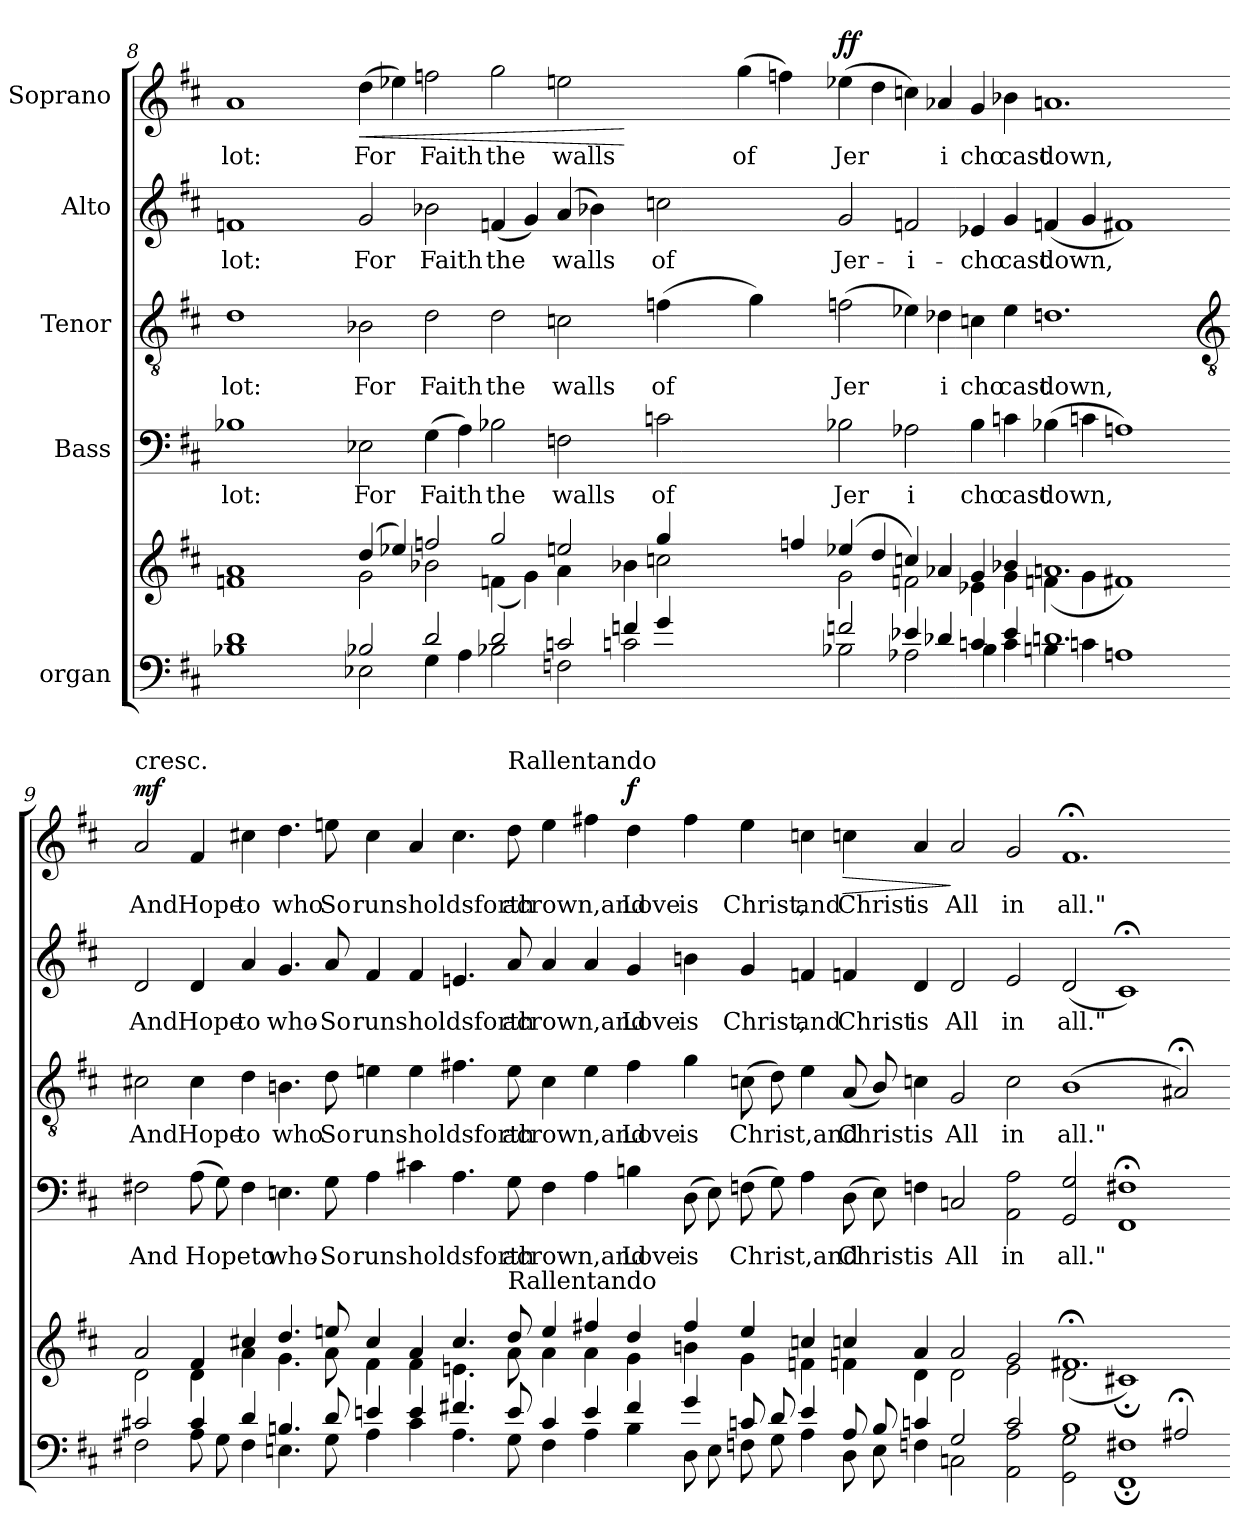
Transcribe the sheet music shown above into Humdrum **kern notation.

**kern	**kern	**kern	**text	**kern	**text	**kern	**text	**kern	**text	**dynam
*part5	*part5	*part4	*part4	*part3	*part3	*part2	*part2	*part1	*part1	*part1
*staff6	*staff5	*staff4	*staff4	*staff3	*staff3	*staff2	*staff2	*staff1	*staff1	*staff1
*I"organ	*	*I"Bass	*	*I"Tenor	*	*I"Alto	*	*I"Soprano	*	*
!!LO:LB:g=z
*clefF4	*clefG2	*clefF4	*	*clefGv2	*	*clefG2	*	*clefG2	*	*
*k[f#c#]	*k[f#c#]	*k[f#c#]	*	*k[f#c#]	*	*k[f#c#]	*	*k[f#c#]	*	*
*D:	*D:	*D:	*	*D:	*	*D:	*	*D:	*	*
=8	=8	=8	=8	=8	=8	=8	=8	=8	=8	=8
*^	*^	*	*	*	*	*	*	*	*	*
!	!	!	!	!	!LO:LY:b	!	!LO:LY:b	!	!LO:LY:b	!	!LO:LY:b	!
1B-X/ 1d/	4ryy	1fn/ 1a/	4ryy	1B-X	lot:	1d	lot:	1fn	lot:	1a	lot:	.
.	4ryy	.	4ryy	.	.	.	.	.	.	.	.	.
.	4ryy	.	4ryy	.	.	.	.	.	.	.	.	.
.	4ryy	.	4ryy	.	.	.	.	.	.	.	.	.
!	!	!	!	!	!LO:LY:b	!	!LO:LY:b	!	!LO:LY:b	!	!LO:LY:b	!LO:HP:b
2B-X/	2E-X\	(>4dd/	2g\	2E-X\	For	2B-X\	For	2g/	For	(>4dd\	For	<
.	.	4ee-X/)	.	.	.	.	.	.	.	4ee-X\)	.	.
!	!	!	!	!	!LO:LY:b	!	!LO:LY:b	!	!LO:LY:b	!	!LO:LY:b	!
2d/	4G\	2ffn/	2b-X\	(>4G\	Faith	2d\	Faith	2b-X\	Faith	2ffn\	Faith	.
.	4A\	.	.	4A\)	.	.	.	.	.	.	.	.
!	!	!	!	!	!LO:LY:b	!	!LO:LY:b	!	!LO:LY:b	!	!LO:LY:b	!
2d/	2B-X\	2gg/	(<4fn\	2B-X\	the	2d\	the	(<4fn/	the	2gg\	the	.
.	.	.	4g\)	.	.	.	.	4g/)	.	.	.	.
!	!	!	!	!	!LO:LY:b	!	!LO:LY:b	!	!LO:LY:b	!	!LO:LY:b	!
2cn/	2Fn\	2een/	4a\	2Fn\	walls	2cn\	walls	(>4a/	walls	2een\	walls	.
.	.	.	4ryy	.	.	.	.	4b-X\)	.	.	.	.
4fn/	2cn\	4b-X\	4ryy	4ryy	.	4ryy	.	4ryy	.	4ryy	.	[
!	!	!	!	!	!LO:LY:b	!	!LO:LY:b	!	!LO:LY:b	!	!	!
4g/	.	2ccn\	4gg/	2cn\	of	(>4fn\	of	2ccn\	of	64ryy	.	.
.	.	.	.	.	.	.	.	.	.	64ryy	.	.
.	.	.	.	.	.	.	.	.	.	64ryy	.	.
.	.	.	.	.	.	.	.	.	.	64ryy	.	.
.	.	.	.	.	.	.	.	.	.	64ryy	.	.
.	.	.	.	.	.	.	.	.	.	64ryy	.	.
.	.	.	.	.	.	.	.	.	.	64ryy	.	.
.	.	.	.	.	.	.	.	.	.	64ryy	.	.
.	.	.	.	.	.	.	.	.	.	64ryy	.	.
.	.	.	.	.	.	.	.	.	.	64ryy	.	.
.	.	.	.	.	.	.	.	.	.	64ryy	.	.
.	.	.	.	.	.	.	.	.	.	64ryy	.	.
.	.	.	.	.	.	.	.	.	.	64ryy	.	.
!	!	!	!	!	!	!	!	!	!	!	!LO:LY:b	!
.	.	.	.	.	.	.	.	.	.	(>4gg\	of	.
4ryy	4ryy	.	4ryy	.	.	4g\)	.	.	.	.	.	.
.	.	.	.	.	.	.	.	.	.	4ffn\)	.	.
4ryy	4ryy	4ffn/	4ryy	4ryy	.	4ryy	.	4ryy	.	.	.	.
.	.	.	.	.	.	.	.	.	.	64ryy	.	.
.	.	.	.	.	.	.	.	.	.	64ryy	.	.
.	.	.	.	.	.	.	.	.	.	64ryy	.	.
!	!	!	!	!	!LO:LY:b	!	!LO:LY:b	!	!LO:LY:b	!	!LO:LY:b	!LO:DY:a
2fn/	2B-X\	(>4ee-X/	2g\	2B-X\	Jer	(>2fn\	Jer	2g/	Jer-	(>4ee-X\	Jer	ff
.	.	4dd/	.	.	.	.	.	.	.	4dd\	.	.
!	!	!	!	!	!LO:LY:b	!	!	!	!LO:LY:b	!	!	!
4e-X/	2A-X\	4ccn/)	2fn\	2A-X\	i	4e-X\)	.	2fn/	-i-	4ccn\)	.	.
!	!	!	!	!	!	!	!LO:LY:b	!	!	!	!LO:LY:b	!
4d-X/	.	4a-X/	.	.	.	4d-X\	i	.	.	4a-X/	i	.
!	!	!	!	!	!LO:LY:b	!	!LO:LY:b	!	!LO:LY:b	!	!LO:LY:b	!
4cn/	4B-\	4g/	4e-X\	4B-\	cho	4cn\	cho	4e-X/	-cho	4g/	cho	.
!	!	!	!	!	!LO:LY:b	!	!LO:LY:b	!	!LO:LY:b	!	!LO:LY:b	!
4e-/	4c\	4b-X/	4g\	4cn\	cast	4e-\	cast	4g/	cast	4b-X\	cast	.
!	!	!	!	!	!LO:LY:b	!	!LO:LY:b	!	!LO:LY:b	!	!LO:LY:b	!
1.dn/	4Bn\	1.an/	(<4fn\	(>4B-X\	down,	1.dn	down,	(<4fn/	down,	1.an	down,	.
.	4cn\	.	4g\	4cn\	.	.	.	4g/	.	.	.	.
.	1An\	.	1f#X\)	1An)	.	.	.	1f#X)	.	.	.	.
!!LO:LB:g=z
=9-	=9-	=9-	=9-	=9-	=9-	=9-	=9-	=9-	=9-	=9-	=9-	=9-
*	*	*	*	*	*	*clefGv2	*	*	*	*	*	*
!	!	!	!	!	!	!	!	!	!	!LO:TX:a:t=cresc.	!	!
!	!	!	!	!	!LO:LY:b	!	!LO:LY:b	!	!LO:LY:b	!	!LO:LY:b	!LO:DY:a
2c#X/	2F#\	2a/	2d\	2F#\	And	2c#\	And	2d/	And	2a/	And	mf
!	!	!	!	!	!LO:LY:b	!	!LO:LY:b	!	!LO:LY:b	!	!LO:LY:b	!
4c#/	8A\	4f#/	4d\	(>8A\	Hopeto	4c#\	Hope	4d/	Hope	4f#/	Hope	.
.	8G\	.	.	8G\)	.	.	.	.	.	.	.	.
!	!	!	!	!	!	!	!LO:LY:b	!	!LO:LY:b	!	!LO:LY:b	!
4d/	4F#\	4cc#/	4a\	4F#\	.	4d\	to	4a/	to	4cc#\	to	.
!	!	!	!	!	!LO:LY:b	!	!LO:LY:b	!	!LO:LY:b	!	!LO:LY:b	!
4.Bn/	4.E\	4.dd/	4.g\	4.E\	who-	4.B\	who	4.g/	who-	4.dd\	who	.
!	!	!	!	!	!LO:LY:b	!	!LO:LY:b	!	!LO:LY:b	!	!LO:LY:b	!
8d/	8G\	8ee/	8a\	8G\	-So	8d\	So	8a/	-So	8ee\	So	.
!	!	!	!	!	!LO:LY:b	!	!LO:LY:b	!	!LO:LY:b	!	!LO:LY:b	!
4e/	4A\	4cc#/	4f#\	4A\	runsholdsforth	4e\	runsholdsforth	4f#/	runsholdsforth	4cc#\	runsholdsforth	.
4e/	4c#\	4a/	4f#\	4c#\	.	4e\	.	4f#/	.	4a/	.	.
4.f#/	4.A\	4.cc#/	4.e\	4.A\	.	4.f#\	.	4.e/	.	4.cc#\	.	.
!	!	!	!	!	!	!	!	!	!	!LO:TX:a:t=Rallentando	!	!
!	!	!LO:TX:a:t=Rallentando	!	!	!	!	!	!	!	!	!	!
!	!	!	!	!	!LO:LY:b	!	!LO:LY:b	!	!LO:LY:b	!	!LO:LY:b	!
8e/	8G\	8dd/	8a\	8G\	acrown,and	8e\	acrown,and	8a/	acrown,and	8dd\	acrown,and	.
4c#/	4F#\	4ee/	4a\	4F#\	.	4c#\	.	4a/	.	4ee\	.	.
4e/	4A\	4ff#/	4a\	4A\	.	4e\	.	4a/	.	4ff#\	.	.
!	!	!	!	!	!LO:LY:b	!	!LO:LY:b	!	!LO:LY:b	!	!LO:LY:b	!LO:DY:a
4B\	4f#/	4dd/	4g\	4B\	Love	4f#\	Love	4g/	Love	4dd\	Love	f
!	!	!	!	!	!LO:LY:b	!	!LO:LY:b	!	!LO:LY:b	!	!LO:LY:b	!
8D\	4g/	4ff#/	4b\	(>8D\	is	4g\	is	4b\	is	4ff#\	is	.
8E\	.	.	.	8E\)	.	.	.	.	.	.	.	.
!	!	!	!	!	!LO:LY:b	!	!LO:LY:b	!	!LO:LY:b	!	!LO:LY:b	!
8Fn\	8cn/	4ee/	4g\	(>8Fn\	Christ,and	(>8cn\	Christ,and	4g/	Christ,	4ee\	Christ,	.
8G\	8d/	.	.	8G\)	.	8d\)	.	.	.	.	.	.
!	!	!	!	!	!	!	!	!	!LO:LY:b	!	!LO:LY:b	!
4e/	4A\	4ccn/	4fn\	4A\	.	4e\	.	4fn/	and	4ccn\	and	.
!	!	!	!	!	!LO:LY:b	!	!LO:LY:b	!	!LO:LY:b	!	!LO:LY:b	!LO:HP:b
8A/	8D\	4ccn/	4fn\	(>8D\	Christis	(<8A/	Christis	4fn/	Christ	4ccn\	Christ	>
8B/	8E\	.	.	8E\)	.	8B/)	.	.	.	.	.	.
!	!	!	!	!	!	!	!	!	!LO:LY:b	!	!LO:LY:b	!
4cn/	4Fn\	4a/	4d\	4Fn\	.	4cn\	.	4d/	is	4a/	is	.
!	!	!	!	!	!LO:LY:b	!	!LO:LY:b	!	!LO:LY:b	!	!LO:LY:b	!
2G/	2Cn\	2a/	2d\	2Cn/	All	2G/	All	2d/	All	2a/	All	]
!	!	!	!	!	!LO:LY:b	!	!LO:LY:b	!	!LO:LY:b	!	!LO:LY:b	!
2c/	2AA\ 2A\	2g/	2e\	2AA\ 2A\	in	2c\	in	2e/	in	2g/	in	.
!	!	!	!	!	!LO:LY:b	!	!LO:LY:b	!	!LO:LY:b	!	!LO:LY:b	!
1B/	2GG\ 2G\	1.f#X;</	(<2d\	2GG/ 2G/	all."	(<1B	all."	(<2d/	all."	1.f#;<	all."	.
.	1FF#\; 1F#X\;	.	1c#X;\)	1FF#;< 1F#X;<	.	.	.	1c#;<)	.	.	.	.
2A#X;</	.	.	.	.	.	2A#X;</)	.	.	.	.	.	.
*v	*v	*	*	*	*	*	*	*	*	*	*	*
*	*v	*v	*	*	*	*	*	*	*	*	*
=-	=-	=-	=-	=-	=-	=-	=-	=-	=-	=-
*-	*-	*-	*-	*-	*-	*-	*-	*-	*-	*-
